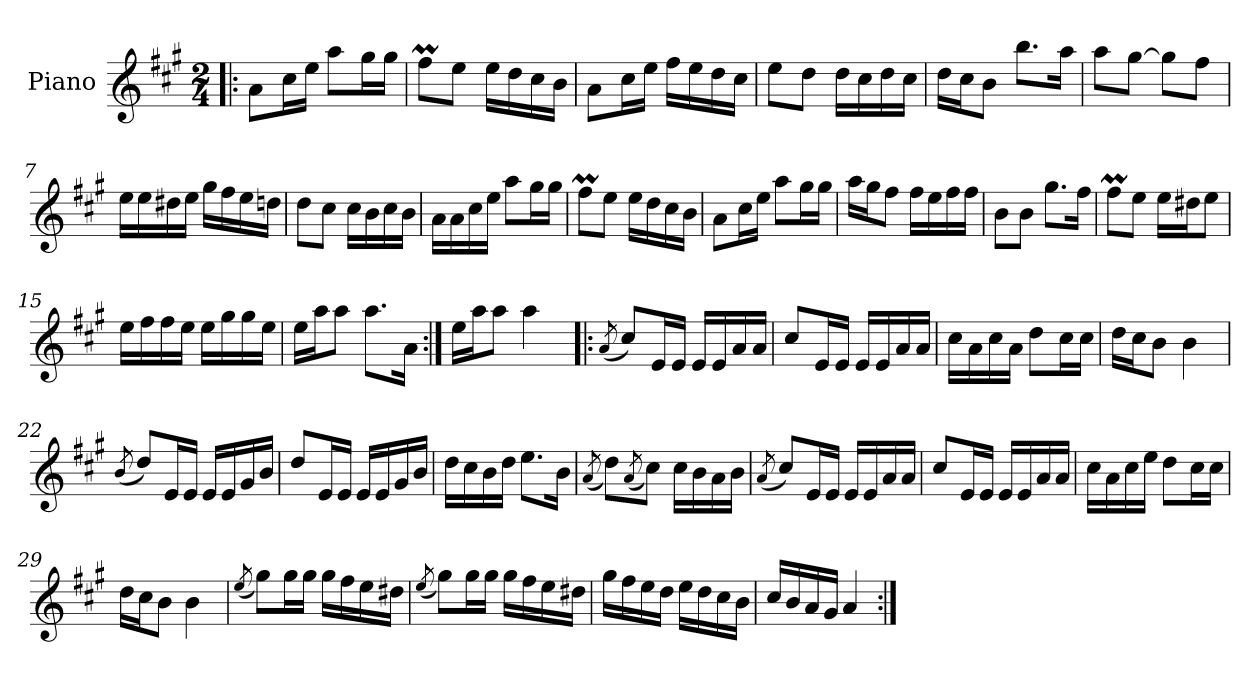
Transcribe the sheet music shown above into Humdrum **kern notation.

**kern
*part1
*staff1
*I"Piano
*I'Pno.
*clefG2
*k[f#c#g#]
*M2/4
=1!|:
8a\L
16cc#\L
16ee\JJ
8aa\L
16gg#\L
16gg#\JJ
=2
8ff#M\L
8ee\J
16ee\LL
16dd\
16cc#\
16b\JJ
=3
8a\L
16cc#\L
16ee\JJ
16ff#\LL
16ee\
16dd\
16cc#\JJ
=4
8ee\L
8dd\J
16dd\LL
16cc#\
16dd\
16cc#\JJ
!!LO:LB:g=z
=5
16dd\LL
16cc#\J
8b\J
8.bb\L
16aa\Jk
=6
8aa\L
[8gg#\J
8gg#\L]
8ff#\J
=7
16ee\LL
16ee\
16dd#X\
16ee\JJ
16gg#\LL
16ff#\
16ee\
16ddn\JJ
=8
8dd\L
8cc#\J
16cc#\LL
16b\
16cc#\
16b\JJ
!!LO:LB:g=z
=9
16a\LL
16a\
16cc#\
16ee\JJ
8aa\L
16gg#\L
16gg#\JJ
=10
8ff#M\L
8ee\J
16ee\LL
16dd\
16cc#\
16b\JJ
=11
8a\L
16cc#\L
16ee\JJ
8aa\L
16gg#\L
16gg#\JJ
=12
16aa\LL
16gg#\J
8ff#\J
16ff#\LL
16ee\
16ff#\
16ff#\JJ
!!LO:LB:g=z
=13
8b\L
8b\J
8.gg#\L
16ff#\Jk
=14
8ff#M\L
8ee\J
16ee\LL
16dd#X\J
8ee\J
=15
16ee\LL
16ff#\
16ff#\
16ee\JJ
16ee\LL
16gg#\
16gg#\
16ee\JJ
=16
16ee\LL
16aa\J
8aa\J
8.aa\L
16a\Jk
=17:|!
16ee\LL
16aa\J
8aa\J
4aa\
!!LO:LB:g=z
=18!|:
(8qa/
8cc#/L)
16e/L
16e/JJ
16e/LL
16e/
16a/
16a/JJ
=19
8cc#/L
16e/L
16e/JJ
16e/LL
16e/
16a/
16a/JJ
=20
16cc#\LL
16a\
16cc#\
16a\JJ
8dd\L
16cc#\L
16cc#\JJ
=21
16dd\LL
16cc#\J
8b\J
4b\
!!LO:LB:g=z
=22
(8qb/
8dd/L)
16e/L
16e/JJ
16e/LL
16e/
16g#/
16b/JJ
=23
8dd/L
16e/L
16e/JJ
16e/LL
16e/
16g#/
16b/JJ
=24
16dd\LL
16cc#\
16b\
16dd\JJ
8.ee\L
16b\Jk
=25
(8qa/
8dd\L)
(8qa/
8cc#\J)
16cc#\LL
16b\
16a\
16b\JJ
!!LO:LB:g=z
=26
(8qa/
8cc#/L)
16e/L
16e/JJ
16e/LL
16e/
16a/
16a/JJ
=27
8cc#/L
16e/L
16e/JJ
16e/LL
16e/
16a/
16a/JJ
=28
16cc#\LL
16a\
16cc#\
16ee\JJ
8dd\L
16cc#\L
16cc#\JJ
=29
16dd\LL
16cc#\J
8b\J
4b\
!!LO:LB:g=z
=30
(8qee/
8gg#\L)
16gg#\L
16gg#\JJ
16gg#\LL
16ff#\
16ee\
16dd#X\JJ
=31
(8qee/
8gg#\L)
16gg#\L
16gg#\JJ
16gg#\LL
16ff#\
16ee\
16dd#X\JJ
=32
16gg#\LL
16ff#\
16ee\
16dd\JJ
16ee\LL
16dd\
16cc#\
16b\JJ
=33
16cc#/LL
16b/
16a/
16g#/JJ
4a/
=:|!
*-
